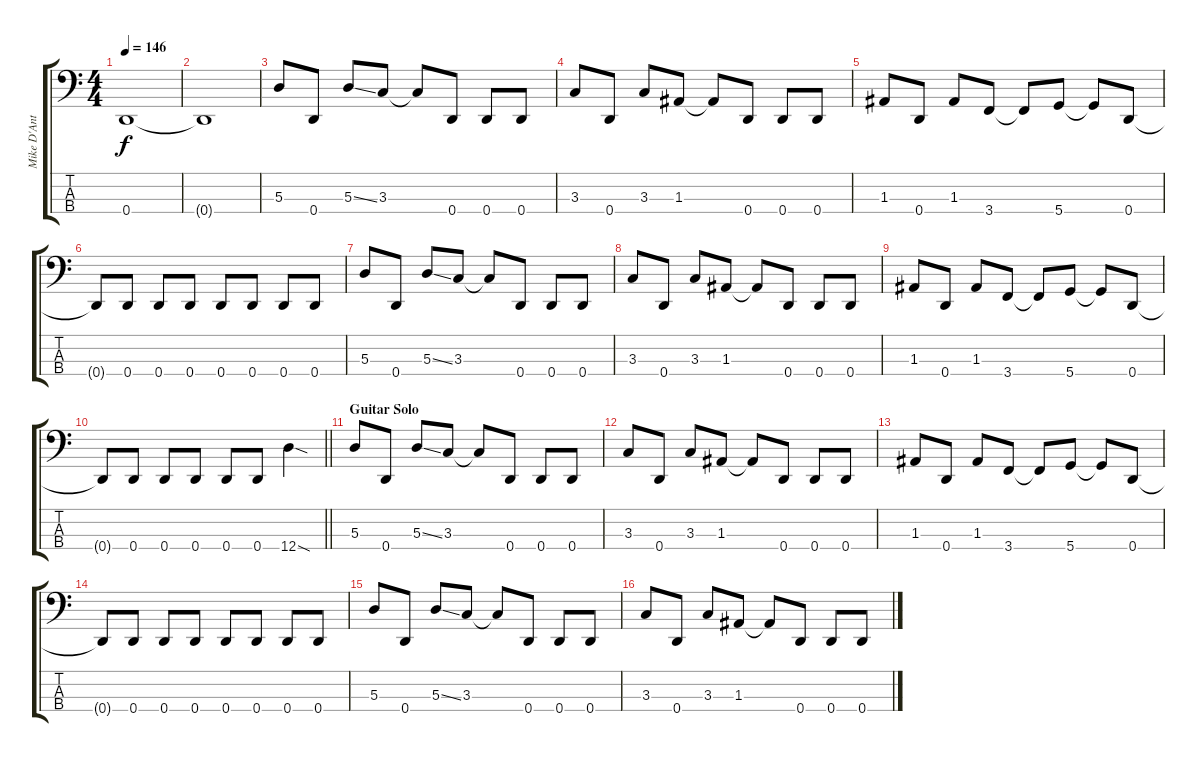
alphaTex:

\track ("Mike D'Antonio" "Mike D'Ant") {instrument electricbassfinger}
\staff {score tabs}
\tuning (G2 D2 A1 D1) {hide}
\ts (4 4)
\tempo 146
\clef f4
\ks c
0.4{t}.1{dy f} |
0.4{t}.1 |
5.3.8 0.4.8 5.3{ss}.8 3.3.8 3.3{t}.8 0.4.8 0.4.8 0.4.8 |
3.3.8 0.4.8 3.3.8 1.3.8 1.3{t}.8 0.4.8 0.4.8 0.4.8 |
1.3.8 0.4.8 1.3.8 3.4.8 3.4{t}.8 5.4.8 5.4{t}.8 0.4.8 |
0.4{t}.8 0.4.8 0.4.8 0.4.8 0.4.8 0.4.8 0.4.8 0.4.8 |
5.3.8 0.4.8 5.3{ss}.8 3.3.8 3.3{t}.8 0.4.8 0.4.8 0.4.8 |
3.3.8 0.4.8 3.3.8 1.3.8 1.3{t}.8 0.4.8 0.4.8 0.4.8 |
1.3.8 0.4.8 1.3.8 3.4.8 3.4{t}.8 5.4.8 5.4{t}.8 0.4.8 |
\barLineRight lightlight
0.4{t}.8 0.4.8 0.4.8 0.4.8 0.4.8 0.4.8 12.4{sod}.4 |
\section ("" "Guitar Solo")
5.3.8 0.4.8 5.3{ss}.8 3.3.8 3.3{t}.8 0.4.8 0.4.8 0.4.8 |
3.3.8 0.4.8 3.3.8 1.3.8 1.3{t}.8 0.4.8 0.4.8 0.4.8 |
1.3.8 0.4.8 1.3.8 3.4.8 3.4{t}.8 5.4.8 5.4{t}.8 0.4.8 |
0.4{t}.8 0.4.8 0.4.8 0.4.8 0.4.8 0.4.8 0.4.8 0.4.8 |
5.3.8 0.4.8 5.3{ss}.8 3.3.8 3.3{t}.8 0.4.8 0.4.8 0.4.8 |
3.3.8 0.4.8 3.3.8 1.3.8 1.3{t}.8 0.4.8 0.4.8 0.4.8
